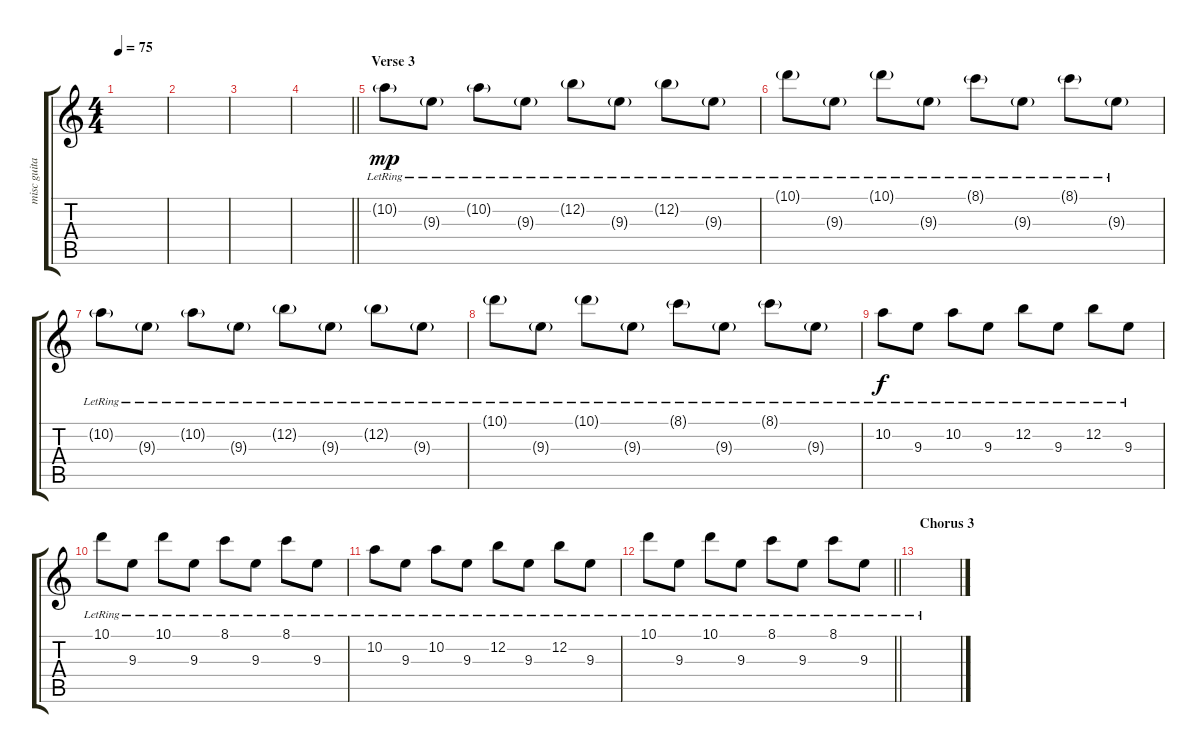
\track ("misc guitar" "misc guita") {instrument electricguitarclean}
\staff {score tabs}
\tuning (E4 B3 G3 D3 A2 E2) {hide}
\ts (4 4)
\tempo 75
\clef g2
\ks c
|
|
|
\barLineRight lightlight
|
\section ("" "Verse 3")
10.2{g lr}.8{dy mp} 9.3{g lr}.8 10.2{g lr}.8 9.3{g lr}.8 12.2{g lr}.8 9.3{g lr}.8 12.2{g lr}.8 9.3{g lr}.8 |
10.1{g lr}.8 9.3{g lr}.8 10.1{g lr}.8 9.3{g lr}.8 8.1{g lr}.8 9.3{g lr}.8 8.1{g lr}.8 9.3{g lr}.8 |
10.2{g lr}.8 9.3{g lr}.8 10.2{g lr}.8 9.3{g lr}.8 12.2{g lr}.8 9.3{g lr}.8 12.2{g lr}.8 9.3{g lr}.8 |
10.1{g lr}.8 9.3{g lr}.8 10.1{g lr}.8 9.3{g lr}.8 8.1{g lr}.8 9.3{g lr}.8 8.1{g lr}.8 9.3{g lr}.8 |
10.2{lr}.8{dy f} 9.3{lr}.8 10.2{lr}.8 9.3{lr}.8 12.2{lr}.8 9.3{lr}.8 12.2{lr}.8 9.3{lr}.8 |
10.1{lr}.8 9.3{lr}.8 10.1{lr}.8 9.3{lr}.8 8.1{lr}.8 9.3{lr}.8 8.1{lr}.8 9.3{lr}.8 |
10.2{lr}.8 9.3{lr}.8 10.2{lr}.8 9.3{lr}.8 12.2{lr}.8 9.3{lr}.8 12.2{lr}.8 9.3{lr}.8 |
\barLineRight lightlight
10.1{lr}.8 9.3{lr}.8 10.1{lr}.8 9.3{lr}.8 8.1{lr}.8 9.3{lr}.8 8.1{lr}.8 9.3{lr}.8 |
\section ("" "Chorus 3")
